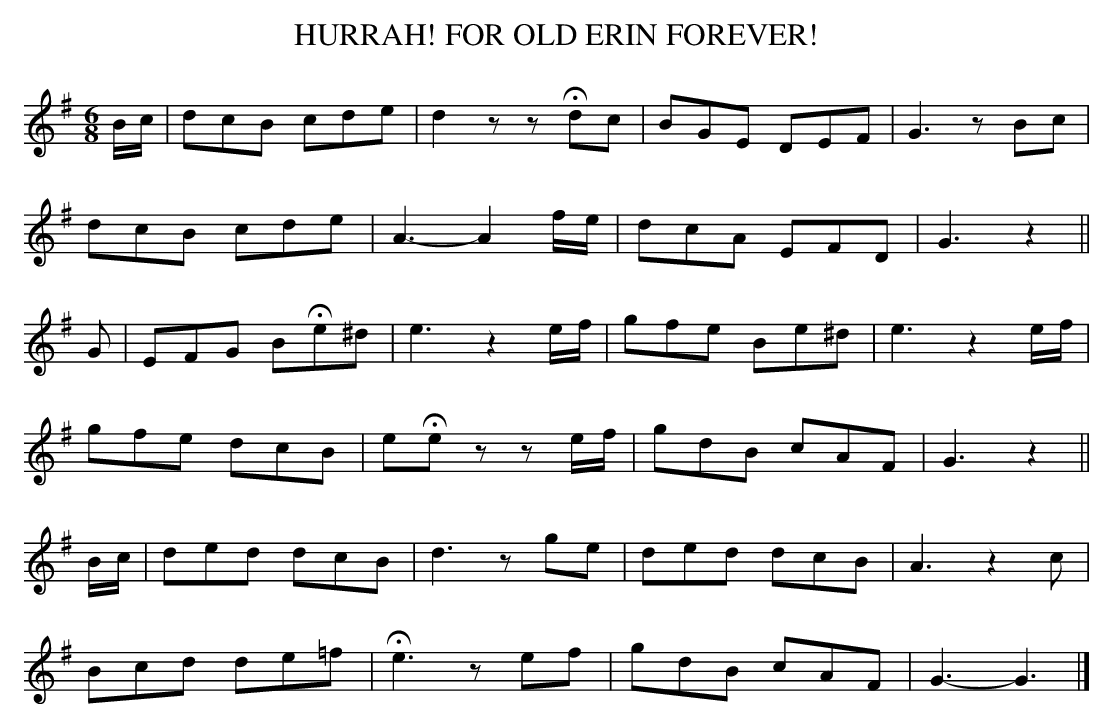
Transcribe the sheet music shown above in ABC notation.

X:1
T:HURRAH! FOR OLD ERIN FOREVER!
Y:"cheerful"
M:6/8
L:1/8
K:G
B/c/|dcB cde|d2zz Hdc|BGE DEF|G3 zBc|
dcB cde|A3-A2f/e/|dcA EFD|G3z2||
G|EFG BHe^d|e3 z2e/f/|gfe Be^d|e3z2e/f/|
gfe dcB|eHe zze/f/|gdB cAF|G3z2||
B/c/|ded dcB|d3 zge|ded dcB|A3z2c|
Bcd de=f|He3zef|gdB cAF|G3-G3|]
